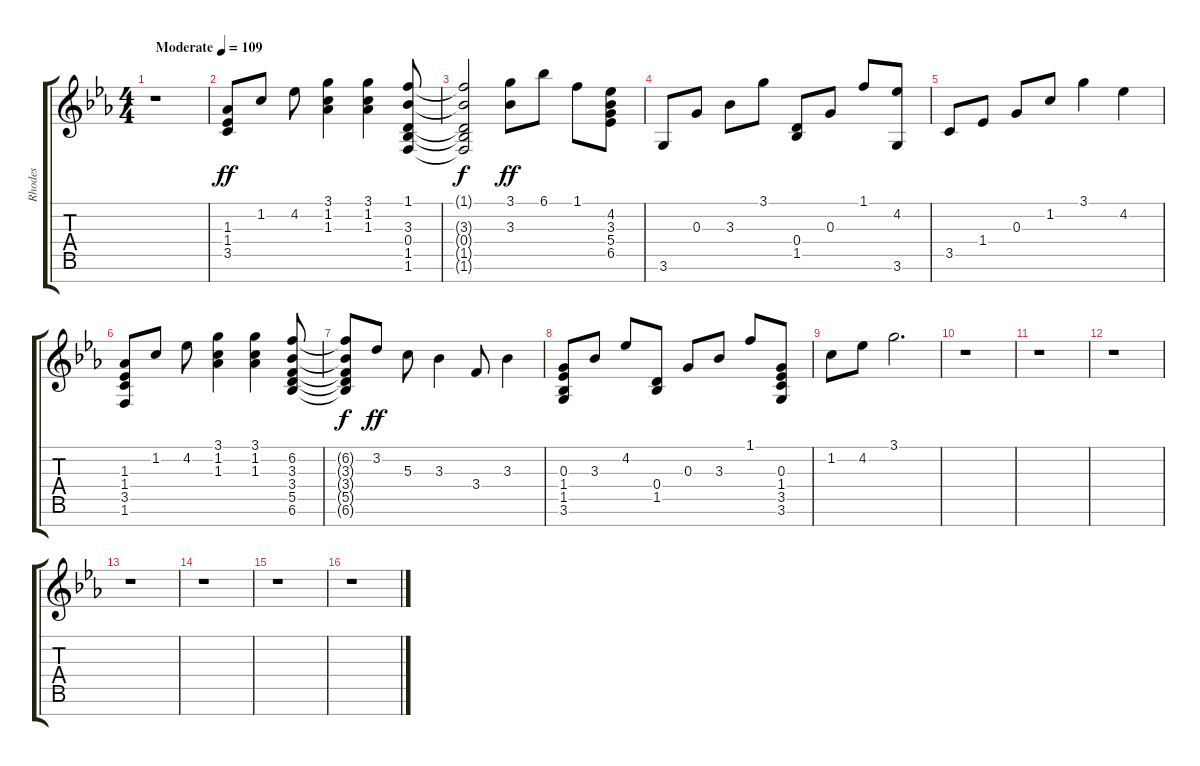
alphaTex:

\track ("Rhodes" "Rhodes") {instrument acousticguitarnylon}
\staff {score tabs}
\tuning (E4 B3 G3 D3 A2 E2 B1) {hide}
\ts (4 4)
\tempo (109 "Moderate")
\clef g2
\ks eb
r.1{dy ff instrument acousticguitarnylon} |
(1.3 1.4 3.5).8 1.2.8 4.2.8 (3.1 1.2 1.3).4 (3.1 1.2 1.3).4 (1.1 3.3 0.4 1.5 1.6).8 |
(1.1{t} 3.3{t} 0.4{t} 1.5{t} 1.6{t}).2{dy f} (3.1 3.3).8{dy ff} 6.1.8 1.1.8 (4.2 3.3 5.4 6.5).8 |
3.6.8 0.3.8 3.3.8 3.1.8 (0.4 1.5).8 0.3.8 1.1.8 (4.2 3.6).8 |
3.5.8 1.4.8 0.3.8 1.2.8 3.1.4 4.2.4 |
(1.3 1.4 3.5 1.6).8 1.2.8 4.2.8 (3.1 1.2 1.3).4 (3.1 1.2 1.3).4 (6.2 3.3 3.4 5.5 6.6).8 |
(6.2{t} 3.3{t} 3.4{t} 5.5{t} 6.6{t}).8{dy f} 3.2.8{dy ff} 5.3.8 3.3.4 3.4.8 3.3.4 |
(0.3 1.4 1.5 3.6).8 3.3.8 4.2.8 (0.4 1.5).8 0.3.8 3.3.8 1.1.8 (0.3 1.4 3.5 3.6).8 |
1.2.8 4.2.8 3.1.2{d} |
r.1 |
r.1 |
r.1 |
r.1 |
r.1 |
r.1 |
r.1
